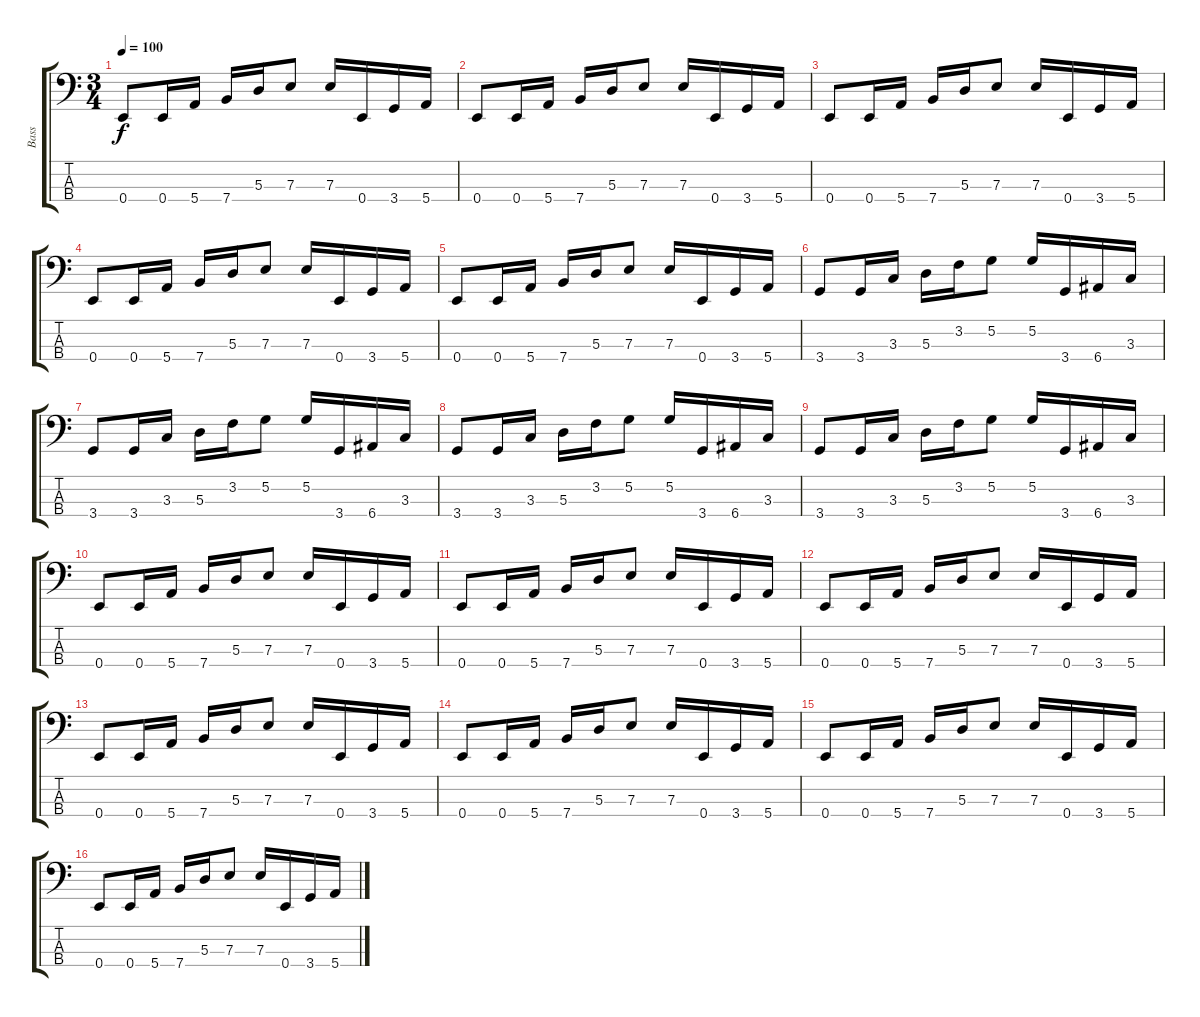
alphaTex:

\track ("Bass" "Bass") {instrument electricbassfinger}
\staff {score tabs}
\tuning (G2 D2 A1 E1) {hide}
\ts (3 4)
\tempo 100
\clef f4
\ks c
0.4.8{dy f} 0.4.16 5.4.16 7.4.16 5.3.16 7.3.8 7.3.16 0.4.16 3.4.16 5.4.16 |
0.4.8 0.4.16 5.4.16 7.4.16 5.3.16 7.3.8 7.3.16 0.4.16 3.4.16 5.4.16 |
0.4.8 0.4.16 5.4.16 7.4.16 5.3.16 7.3.8 7.3.16 0.4.16 3.4.16 5.4.16 |
0.4.8 0.4.16 5.4.16 7.4.16 5.3.16 7.3.8 7.3.16 0.4.16 3.4.16 5.4.16 |
0.4.8 0.4.16 5.4.16 7.4.16 5.3.16 7.3.8 7.3.16 0.4.16 3.4.16 5.4.16 |
3.4.8 3.4.16 3.3.16 5.3.16 3.2.16 5.2.8 5.2.16 3.4.16 6.4.16 3.3.16 |
3.4.8 3.4.16 3.3.16 5.3.16 3.2.16 5.2.8 5.2.16 3.4.16 6.4.16 3.3.16 |
3.4.8 3.4.16 3.3.16 5.3.16 3.2.16 5.2.8 5.2.16 3.4.16 6.4.16 3.3.16 |
3.4.8 3.4.16 3.3.16 5.3.16 3.2.16 5.2.8 5.2.16 3.4.16 6.4.16 3.3.16 |
0.4.8 0.4.16 5.4.16 7.4.16 5.3.16 7.3.8 7.3.16 0.4.16 3.4.16 5.4.16 |
0.4.8 0.4.16 5.4.16 7.4.16 5.3.16 7.3.8 7.3.16 0.4.16 3.4.16 5.4.16 |
0.4.8 0.4.16 5.4.16 7.4.16 5.3.16 7.3.8 7.3.16 0.4.16 3.4.16 5.4.16 |
0.4.8 0.4.16 5.4.16 7.4.16 5.3.16 7.3.8 7.3.16 0.4.16 3.4.16 5.4.16 |
0.4.8 0.4.16 5.4.16 7.4.16 5.3.16 7.3.8 7.3.16 0.4.16 3.4.16 5.4.16 |
0.4.8 0.4.16 5.4.16 7.4.16 5.3.16 7.3.8 7.3.16 0.4.16 3.4.16 5.4.16 |
0.4.8 0.4.16 5.4.16 7.4.16 5.3.16 7.3.8 7.3.16 0.4.16 3.4.16 5.4.16
